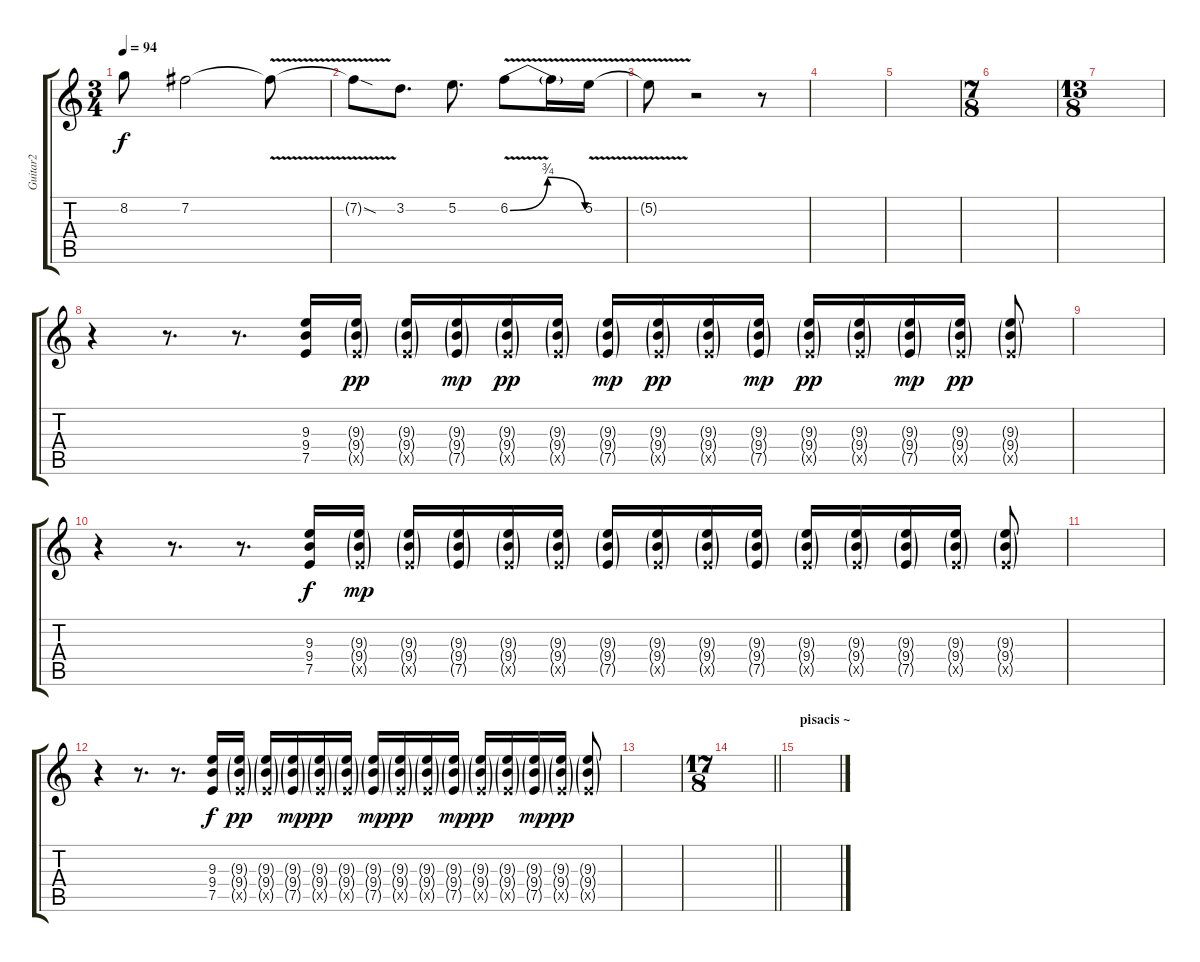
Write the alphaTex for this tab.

\track ("Guitar2" "Guitar2") {instrument overdrivenguitar}
\staff {score tabs}
\tuning (E4 B3 G3 D3 A2 E2) {hide}
\ts (3 4)
\tempo 94
\clef g2
\ks c
8.2{t}.8{dy f} 7.2.2 7.2{v t}.8 |
7.2{sod t}.8 3.2.8{d} 5.2.8{d} 6.2{be (bendrelease 0 0 15 3 35 3 60 0) v}.8 6.2{t}.16 5.2{v}.16 |
5.2{t}.8 r.2 r.8 |
|
|
\ts (7 8)
|
\ts (13 8)
|
r.4 r.8{d} r.8{d} (9.3 9.4 7.5).16 (9.3{g} 9.4{g} 7.5{g x}).16{dy pp} (9.3{g} 9.4{g} 7.5{g x}).16 (9.3{g} 9.4{g} 7.5{g}).16{dy mp} (9.3{g} 9.4{g} 7.5{g x}).16{dy pp} (9.3{g} 9.4{g} 7.5{g x}).16 (9.3{g} 9.4{g} 7.5{g}).16{dy mp} (9.3{g} 9.4{g} 7.5{g x}).16{dy pp} (9.3{g} 9.4{g} 7.5{g x}).16 (9.3{g} 9.4{g} 7.5{g}).16{dy mp} (9.3{g} 9.4{g} 7.5{g x}).16{dy pp} (9.3{g} 9.4{g} 7.5{g x}).16 (9.3{g} 9.4{g} 7.5{g}).16{dy mp} (9.3{g} 9.4{g} 7.5{g x}).16{dy pp} (9.3{g} 9.4{g} 7.5{g x}).8 |
|
r.4 r.8{d} r.8{d} (9.3 9.4 7.5).16{dy f} (9.3{g} 9.4{g} 7.5{g x}).16{dy mp} (9.3{g} 9.4{g} 7.5{g x}).16 (9.3{g} 9.4{g} 7.5{g}).16 (9.3{g} 9.4{g} 7.5{g x}).16 (9.3{g} 9.4{g} 7.5{g x}).16 (9.3{g} 9.4{g} 7.5{g}).16 (9.3{g} 9.4{g} 7.5{g x}).16 (9.3{g} 9.4{g} 7.5{g x}).16 (9.3{g} 9.4{g} 7.5{g}).16 (9.3{g} 9.4{g} 7.5{g x}).16 (9.3{g} 9.4{g} 7.5{g x}).16 (9.3{g} 9.4{g} 7.5{g}).16 (9.3{g} 9.4{g} 7.5{g x}).16 (9.3{g} 9.4{g} 7.5{g x}).8 |
|
r.4 r.8{d} r.8{d} (9.3 9.4 7.5).16{dy f} (9.3{g} 9.4{g} 7.5{g x}).16{dy pp} (9.3{g} 9.4{g} 7.5{g x}).16 (9.3{g} 9.4{g} 7.5{g}).16{dy mp} (9.3{g} 9.4{g} 7.5{g x}).16{dy pp} (9.3{g} 9.4{g} 7.5{g x}).16 (9.3{g} 9.4{g} 7.5{g}).16{dy mp} (9.3{g} 9.4{g} 7.5{g x}).16{dy pp} (9.3{g} 9.4{g} 7.5{g x}).16 (9.3{g} 9.4{g} 7.5{g}).16{dy mp} (9.3{g} 9.4{g} 7.5{g x}).16{dy pp} (9.3{g} 9.4{g} 7.5{g x}).16 (9.3{g} 9.4{g} 7.5{g}).16{dy mp} (9.3{g} 9.4{g} 7.5{g x}).16{dy pp} (9.3{g} 9.4{g} 7.5{g x}).8 |
|
\ts (17 8)
\barLineRight lightlight
|
\section ("" "pisacis ~")
